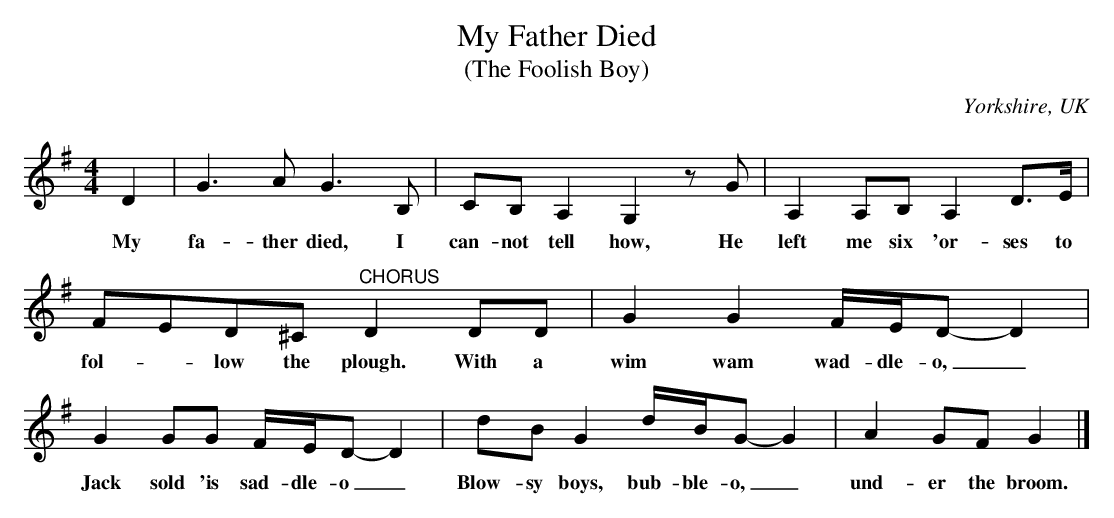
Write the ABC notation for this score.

X:1
T:My Father Died
T:(The Foolish Boy)
O:Yorkshire, UK
M:4/4
L:1/8
K:G
D2|G3 A G3 B,|CB, A,2 G,2 zG|A,2 A,B, A,2 D3/2E/|
w: My fa- ther died, I can- not tell how, He left me six 'or- ses to
FED^C "^CHORUS"D2 DD|G2 G2 F/E/D- D2|
w: fol-_ low the plough. With a wim wam wad- dle- o,_
G2 GG F/E/D- D2|dB G2 d/B/G- G2|A2 GF G2|]
w: Jack sold 'is sad- dle- o_ Blow- sy boys, bub- ble- o,_ und- er the broom.
